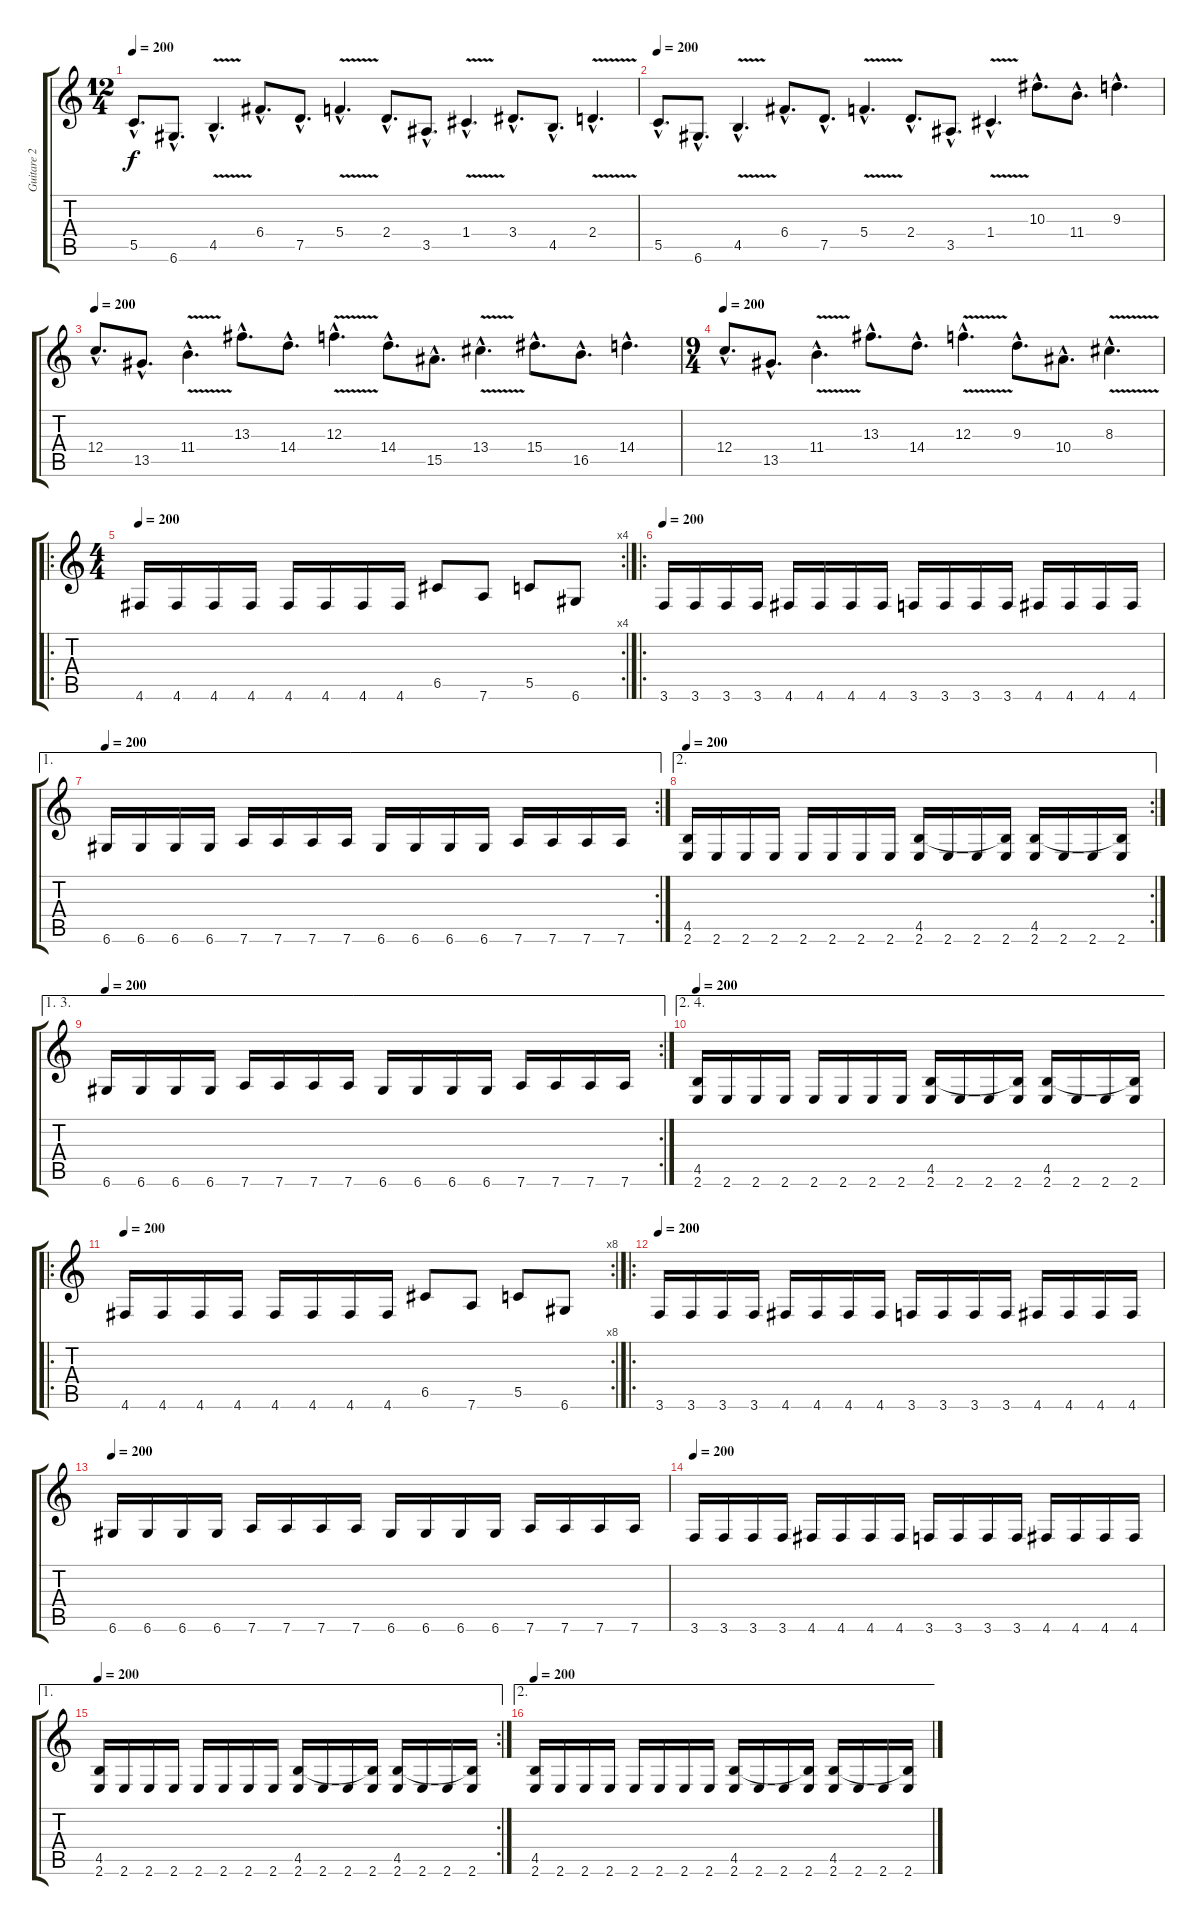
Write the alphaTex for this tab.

\track ("Guitare 2 " "Guitare 2 ") {instrument distortionguitar}
\staff {score tabs}
\tuning (D4 A3 F3 C3 G2 D2) {hide}
\ts (12 4)
\tempo 220
\tempo 200
\clef g2
\ks c
5.5{hac}.8{d dy f} 6.6{hac}.8{d} 4.5{v hac}.4{d} 6.4{hac}.8{d} 7.5{hac}.8{d} 5.4{v hac}.4{d} 2.4{hac}.8{d} 3.5{hac}.8{d} 1.4{v hac}.4{d} 3.4{hac}.8{d} 4.5{hac}.8{d} 2.4{v hac}.4{d} |
\tempo 220
\tempo 200
5.5{hac}.8{d} 6.6{hac}.8{d} 4.5{v hac}.4{d} 6.4{hac}.8{d} 7.5{hac}.8{d} 5.4{v hac}.4{d} 2.4{hac}.8{d} 3.5{hac}.8{d} 1.4{v hac}.4{d} 10.3{hac}.8{d} 11.4{hac}.8{d} 9.3{hac}.4{d} |
\tempo 220
\tempo 200
12.4{hac}.8{d} 13.5{hac}.8{d} 11.4{v hac}.4{d} 13.3{hac}.8{d} 14.4{hac}.8{d} 12.3{v hac}.4{d} 14.4{hac}.8{d} 15.5{hac}.8{d} 13.4{v hac}.4{d} 15.4{hac}.8{d} 16.5{hac}.8{d} 14.4{hac}.4{d} |
\ts (9 4)
\tempo 200
12.4{hac}.8{d} 13.5{hac}.8{d} 11.4{v hac}.4{d} 13.3{hac}.8{d} 14.4{hac}.8{d} 12.3{v hac}.4{d} 9.3{hac}.8{d} 10.4{hac}.8{d} 8.3{v hac}.4{d} |
\ro
\rc 4
\ts (4 4)
\tempo 200
4.6.16 4.6.16 4.6.16 4.6.16 4.6.16 4.6.16 4.6.16 4.6.16 6.5.8 7.6.8 5.5.8 6.6.8 |
\ro
\tempo 200
3.6.16 3.6.16 3.6.16 3.6.16 4.6.16 4.6.16 4.6.16 4.6.16 3.6.16 3.6.16 3.6.16 3.6.16 4.6.16 4.6.16 4.6.16 4.6.16 |
\ae 1
\rc 2
\tempo 200
6.6.16 6.6.16 6.6.16 6.6.16 7.6.16 7.6.16 7.6.16 7.6.16 6.6.16 6.6.16 6.6.16 6.6.16 7.6.16 7.6.16 7.6.16 7.6.16 |
\ae 2
\rc 2
\tempo 200
(4.5 2.6).16 2.6.16 2.6.16 2.6.16 2.6.16 2.6.16 2.6.16 2.6.16 (4.5 2.6).16 2.6.16 2.6.16 (4.5{t} 2.6).16 (4.5 2.6).16 2.6.16 2.6.16 (4.5{t} 2.6).16 |
\ae (1 3)
\rc 2
\tempo 200
6.6.16 6.6.16 6.6.16 6.6.16 7.6.16 7.6.16 7.6.16 7.6.16 6.6.16 6.6.16 6.6.16 6.6.16 7.6.16 7.6.16 7.6.16 7.6.16 |
\ae (2 4)
\tempo 200
(4.5 2.6).16 2.6.16 2.6.16 2.6.16 2.6.16 2.6.16 2.6.16 2.6.16 (4.5 2.6).16 2.6.16 2.6.16 (4.5{t} 2.6).16 (4.5 2.6).16 2.6.16 2.6.16 (4.5{t} 2.6).16 |
\ro
\rc 8
\tempo 200
4.6.16 4.6.16 4.6.16 4.6.16 4.6.16 4.6.16 4.6.16 4.6.16 6.5.8 7.6.8 5.5.8 6.6.8 |
\ro
\tempo 200
3.6.16 3.6.16 3.6.16 3.6.16 4.6.16 4.6.16 4.6.16 4.6.16 3.6.16 3.6.16 3.6.16 3.6.16 4.6.16 4.6.16 4.6.16 4.6.16 |
\tempo 200
6.6.16 6.6.16 6.6.16 6.6.16 7.6.16 7.6.16 7.6.16 7.6.16 6.6.16 6.6.16 6.6.16 6.6.16 7.6.16 7.6.16 7.6.16 7.6.16 |
\tempo 200
3.6.16 3.6.16 3.6.16 3.6.16 4.6.16 4.6.16 4.6.16 4.6.16 3.6.16 3.6.16 3.6.16 3.6.16 4.6.16 4.6.16 4.6.16 4.6.16 |
\ae 1
\rc 2
\tempo 200
(4.5 2.6).16 2.6.16 2.6.16 2.6.16 2.6.16 2.6.16 2.6.16 2.6.16 (4.5 2.6).16 2.6.16 2.6.16 (4.5{t} 2.6).16 (4.5 2.6).16 2.6.16 2.6.16 (4.5{t} 2.6).16 |
\ae 2
\tempo 200
(4.5 2.6).16 2.6.16 2.6.16 2.6.16 2.6.16 2.6.16 2.6.16 2.6.16 (4.5 2.6).16 2.6.16 2.6.16 (4.5{t} 2.6).16 (4.5 2.6).16 2.6.16 2.6.16 (4.5{t} 2.6).16
